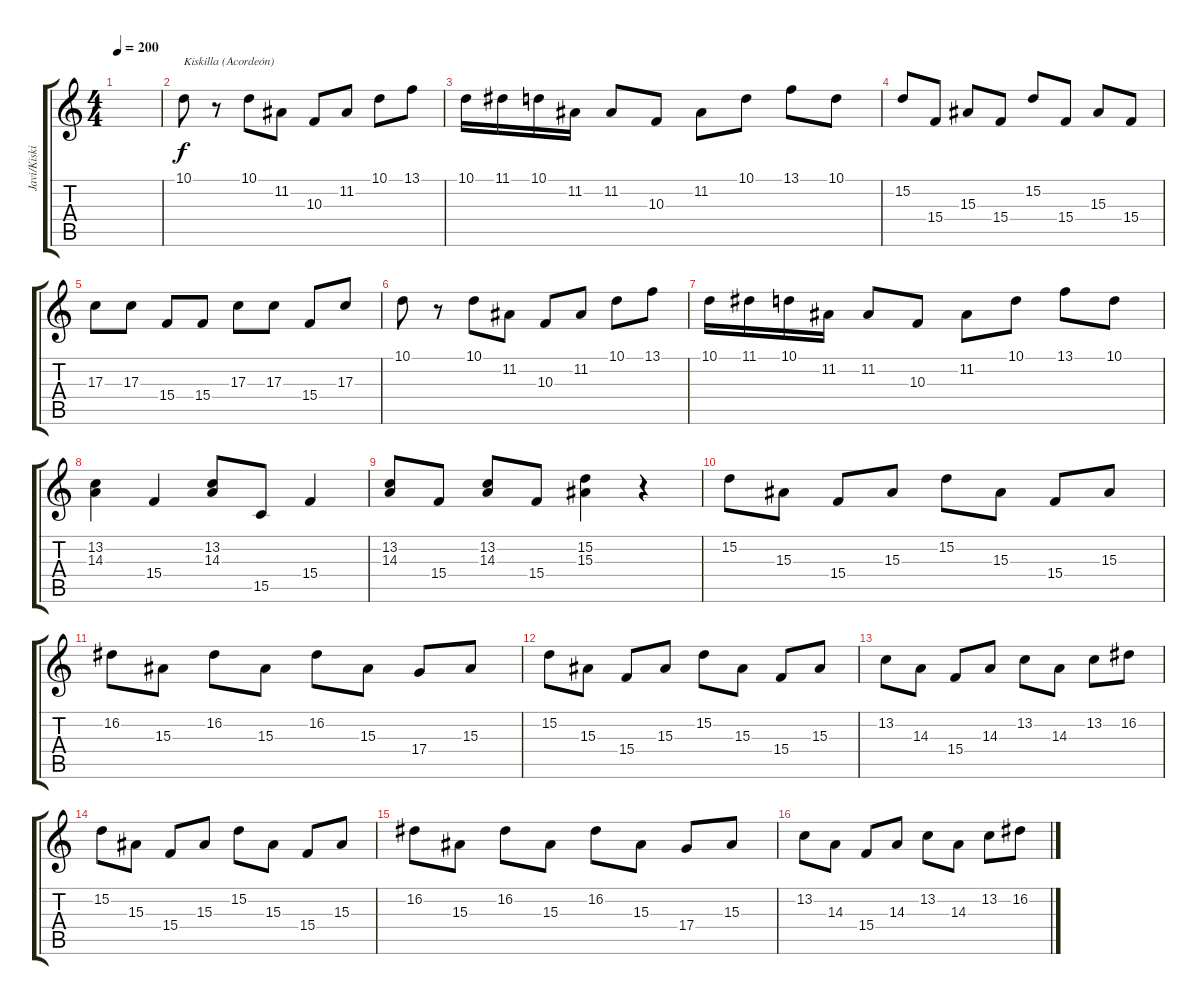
\track ("Javi/Kiskilla" "Javi/Kiski") {instrument electricgrandpiano}
\staff {score tabs}
\tuning (E4 B3 G3 D3 A2 E2) {hide}
\ts (4 4)
\tempo 200
\clef g2
\ks c
|
10.1.8{txt "Kiskilla (Acordeón)" instrument accordion} r.8 10.1.8 11.2.8 10.3.8 11.2.8 10.1.8 13.1.8 |
10.1.16 11.1.16 10.1.16 11.2.16 11.2.8 10.3.8 11.2.8 10.1.8 13.1.8 10.1.8 |
15.2.8 15.4.8 15.3.8 15.4.8 15.2.8 15.4.8 15.3.8 15.4.8 |
17.3.8 17.3.8 15.4.8 15.4.8 17.3.8 17.3.8 15.4.8 17.3.8 |
10.1.8 r.8 10.1.8 11.2.8 10.3.8 11.2.8 10.1.8 13.1.8 |
10.1.16 11.1.16 10.1.16 11.2.16 11.2.8 10.3.8 11.2.8 10.1.8 13.1.8 10.1.8 |
(13.2 14.3).4 15.4.4 (13.2 14.3).8 15.5.8 15.4.4 |
(13.2 14.3).8 15.4.8 (13.2 14.3).8 15.4.8 (15.2 15.3).4 r.4 |
15.2.8 15.3.8 15.4.8 15.3.8 15.2.8 15.3.8 15.4.8 15.3.8 |
16.2.8 15.3.8 16.2.8 15.3.8 16.2.8 15.3.8 17.4.8 15.3.8 |
15.2.8 15.3.8 15.4.8 15.3.8 15.2.8 15.3.8 15.4.8 15.3.8 |
13.2.8 14.3.8 15.4.8 14.3.8 13.2.8 14.3.8 13.2.8 16.2.8 |
15.2.8 15.3.8 15.4.8 15.3.8 15.2.8 15.3.8 15.4.8 15.3.8 |
16.2.8 15.3.8 16.2.8 15.3.8 16.2.8 15.3.8 17.4.8 15.3.8 |
13.2.8 14.3.8 15.4.8 14.3.8 13.2.8 14.3.8 13.2.8 16.2.8
